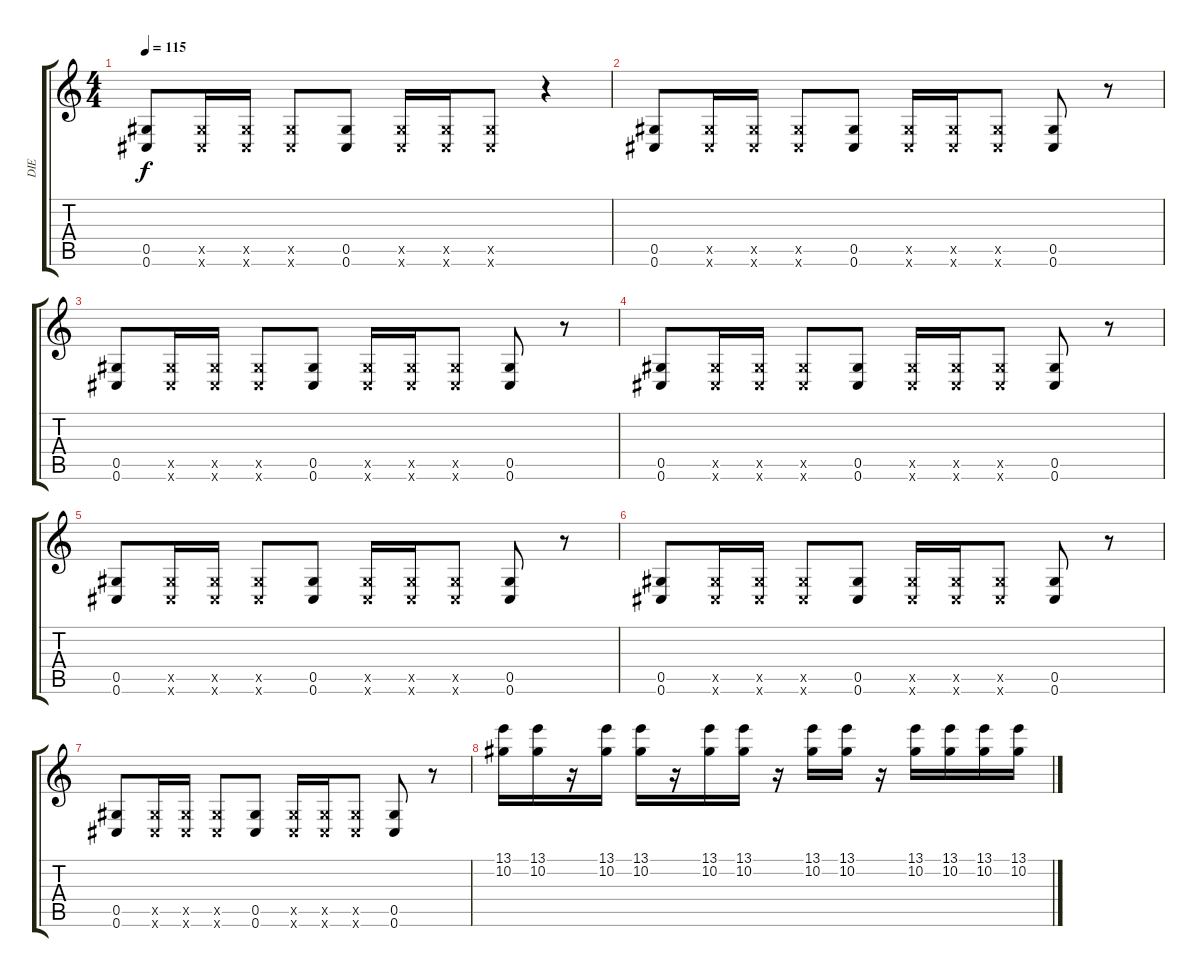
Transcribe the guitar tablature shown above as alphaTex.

\track ("DIE" "DIE") {instrument distortionguitar}
\staff {score tabs}
\tuning (Eb4 Bb3 Gb3 Db3 Ab2 Db2) {hide}
\ts (4 4)
\tempo 115
\clef g2
\ks c
(0.5 0.6).8{dy f} (0.5{x} 0.6{x}).16 (0.5{x} 0.6{x}).16 (0.5{x} 0.6{x}).8 (0.5 0.6).8 (0.5{x} 0.6{x}).16 (0.5{x} 0.6{x}).16 (0.5{x} 0.6{x}).8 r.4 |
(0.5 0.6).8 (0.5{x} 0.6{x}).16 (0.5{x} 0.6{x}).16 (0.5{x} 0.6{x}).8 (0.5 0.6).8 (0.5{x} 0.6{x}).16 (0.5{x} 0.6{x}).16 (0.5{x} 0.6{x}).8 (0.5 0.6).8 r.8 |
(0.5 0.6).8 (0.5{x} 0.6{x}).16 (0.5{x} 0.6{x}).16 (0.5{x} 0.6{x}).8 (0.5 0.6).8 (0.5{x} 0.6{x}).16 (0.5{x} 0.6{x}).16 (0.5{x} 0.6{x}).8 (0.5 0.6).8 r.8 |
(0.5 0.6).8 (0.5{x} 0.6{x}).16 (0.5{x} 0.6{x}).16 (0.5{x} 0.6{x}).8 (0.5 0.6).8 (0.5{x} 0.6{x}).16 (0.5{x} 0.6{x}).16 (0.5{x} 0.6{x}).8 (0.5 0.6).8 r.8 |
(0.5 0.6).8 (0.5{x} 0.6{x}).16 (0.5{x} 0.6{x}).16 (0.5{x} 0.6{x}).8 (0.5 0.6).8 (0.5{x} 0.6{x}).16 (0.5{x} 0.6{x}).16 (0.5{x} 0.6{x}).8 (0.5 0.6).8 r.8 |
(0.5 0.6).8 (0.5{x} 0.6{x}).16 (0.5{x} 0.6{x}).16 (0.5{x} 0.6{x}).8 (0.5 0.6).8 (0.5{x} 0.6{x}).16 (0.5{x} 0.6{x}).16 (0.5{x} 0.6{x}).8 (0.5 0.6).8 r.8 |
(0.5 0.6).8 (0.5{x} 0.6{x}).16 (0.5{x} 0.6{x}).16 (0.5{x} 0.6{x}).8 (0.5 0.6).8 (0.5{x} 0.6{x}).16 (0.5{x} 0.6{x}).16 (0.5{x} 0.6{x}).8 (0.5 0.6).8 r.8 |
(13.1 10.2).16 (13.1 10.2).16 r.16 (13.1 10.2).16 (13.1 10.2).16 r.16 (13.1 10.2).16 (13.1 10.2).16 r.16 (13.1 10.2).16 (13.1 10.2).16 r.16 (13.1 10.2).16 (13.1 10.2).16 (13.1 10.2).16 (13.1 10.2).16
